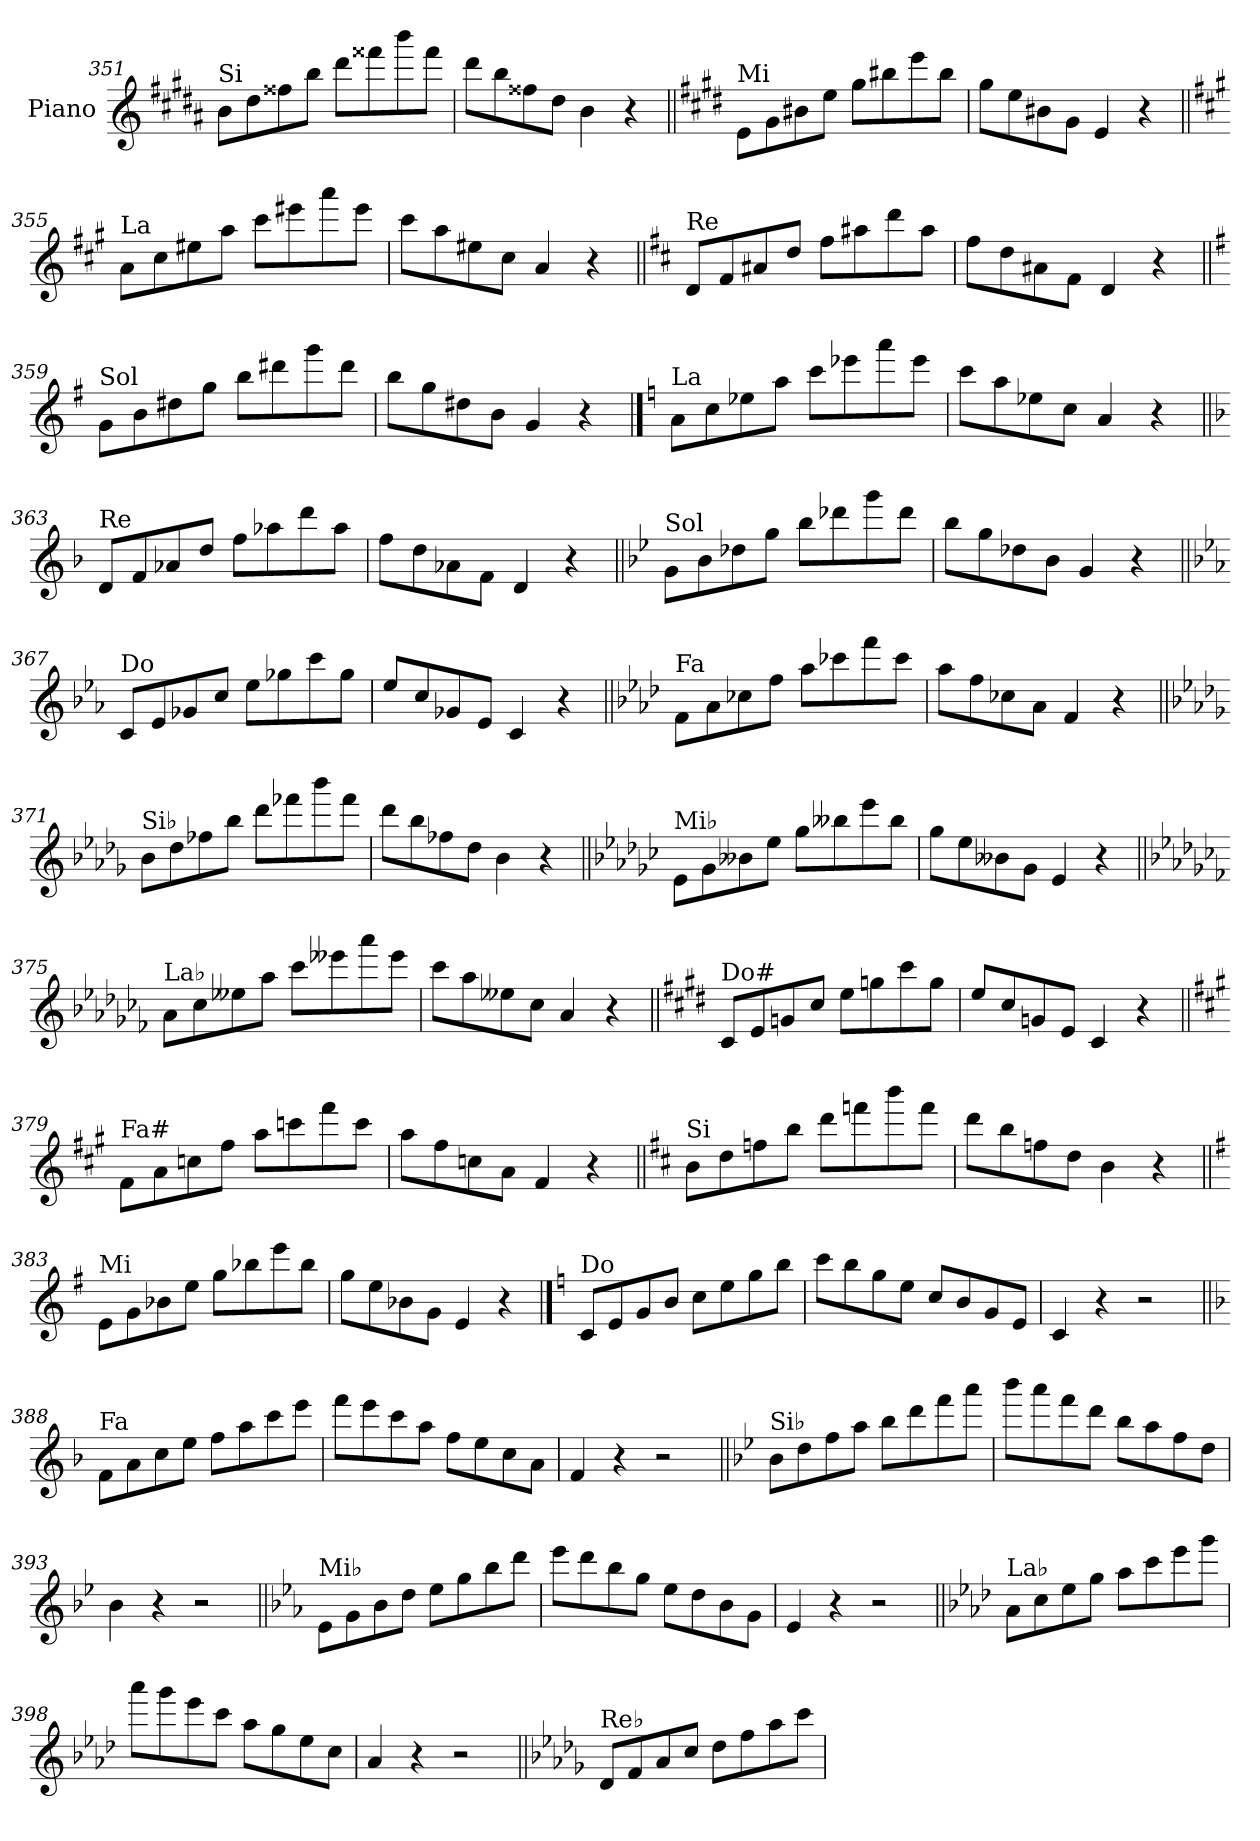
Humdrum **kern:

**kern
*part1
*staff1
*I"Piano
*I'Pno.
*clefG2
*k[f#c#g#d#a#]
=351
!LO:TX:a:t=Si
8b\L
8dd#\
8ff##X\
8bb\J
8ddd#\L
8fff##X\
8bbb\
8fff##\J
=352
8ddd#\L
8bb\
8ff##X\
8dd#\J
4b\
4r
=353||
*k[f#c#g#d#]
!LO:TX:a:t=Mi
8e\L
8g#\
8b#X\
8ee\J
8gg#\L
8bb#X\
8eee\
8bb#\J
=354
8gg#\L
8ee\
8b#X\
8g#\J
4e/
4r
!!LO:LB:g=z
=355||
*k[f#c#g#]
!LO:TX:a:t=La
8a\L
8cc#\
8ee#X\
8aa\J
8ccc#\L
8eee#X\
8aaa\
8eee#\J
=356
8ccc#\L
8aa\
8ee#X\
8cc#\J
4a/
4r
=357||
*k[f#c#]
!LO:TX:a:t=Re
8d/L
8f#/
8a#X/
8dd/J
8ff#\L
8aa#X\
8ddd\
8aa#\J
=358
8ff#\L
8dd\
8a#X\
8f#\J
4d/
4r
=359||
*k[f#]
!LO:TX:a:t=Sol
8g\L
8b\
8dd#X\
8gg\J
8bb\L
8ddd#X\
8ggg\
8ddd#\J
=360
8bb\L
8gg\
8dd#X\
8b\J
4g/
4r
!!LO:LB:g=z
==361
*k[]
!LO:TX:a:t=La
8a\L
8cc\
8ee-X\
8aa\J
8ccc\L
8eee-X\
8aaa\
8eee-\J
=362
8ccc\L
8aa\
8ee-X\
8cc\J
4a/
4r
=363||
*k[b-]
!LO:TX:a:t=Re
8d/L
8f/
8a-X/
8dd/J
8ff\L
8aa-X\
8ddd\
8aa-\J
=364
8ff\L
8dd\
8a-X\
8f\J
4d/
4r
=365||
*k[b-e-]
!LO:TX:a:t=Sol
8g\L
8b-\
8dd-X\
8gg\J
8bb-\L
8ddd-X\
8ggg\
8ddd-\J
=366
8bb-\L
8gg\
8dd-X\
8b-\J
4g/
4r
!!LO:LB:g=z
=367||
*k[b-e-a-]
!LO:TX:a:t=Do
8c/L
8e-/
8g-X/
8cc/J
8ee-\L
8gg-X\
8ccc\
8gg-\J
=368
8ee-/L
8cc/
8g-X/
8e-/J
4c/
4r
=369||
*k[b-e-a-d-]
!LO:TX:a:t=Fa
8f\L
8a-\
8cc-X\
8ff\J
8aa-\L
8ccc-X\
8fff\
8ccc-\J
=370
8aa-\L
8ff\
8cc-X\
8a-\J
4f/
4r
=371||
*k[b-e-a-d-g-]
!LO:TX:a:t=Si♭
8b-\L
8dd-\
8ff-X\
8bb-\J
8ddd-\L
8fff-X\
8bbb-\
8fff-\J
=372
8ddd-\L
8bb-\
8ff-X\
8dd-\J
4b-\
4r
!!LO:LB:g=z
=373||
*k[b-e-a-d-g-c-]
!LO:TX:a:t=Mi♭
8e-\L
8g-\
8b--X\
8ee-\J
8gg-\L
8bb--X\
8eee-\
8bb--\J
=374
8gg-\L
8ee-\
8b--X\
8g-\J
4e-/
4r
=375||
*k[b-e-a-d-g-c-f-]
!LO:TX:a:t=La♭
8a-\L
8cc-\
8ee--X\
8aa-\J
8ccc-\L
8eee--X\
8aaa-\
8eee--\J
=376
8ccc-\L
8aa-\
8ee--X\
8cc-\J
4a-/
4r
=377||
*k[f#c#g#d#]
!LO:TX:a:t=Do#
8c#/L
8e/
8gn/
8cc#/J
8ee\L
8ggn\
8ccc#\
8gg\J
=378
8ee/L
8cc#/
8gn/
8e/J
4c#/
4r
!!LO:LB:g=z
=379||
*k[f#c#g#]
!LO:TX:a:t=Fa#
8f#\L
8a\
8ccn\
8ff#\J
8aa\L
8cccn\
8fff#\
8ccc\J
=380
8aa\L
8ff#\
8ccn\
8a\J
4f#/
4r
=381||
*k[f#c#]
!LO:TX:a:t=Si
8b\L
8dd\
8ffn\
8bb\J
8ddd\L
8fffn\
8bbb\
8fff\J
=382
8ddd\L
8bb\
8ffn\
8dd\J
4b\
4r
=383||
*k[f#]
!LO:TX:a:t=Mi
8e\L
8g\
8b-X\
8ee\J
8gg\L
8bb-X\
8eee\
8bb-\J
=384
8gg\L
8ee\
8b-X\
8g\J
4e/
4r
!!LO:PB:g=z
==385
*k[]
!LO:TX:a:t=Do
8c/L
8e/
8g/
8b/J
8cc\L
8ee\
8gg\
8bb\J
=386
8ccc\L
8bb\
8gg\
8ee\J
8cc/L
8b/
8g/
8e/J
=387
4c/
4r
2r
=388||
*k[b-]
!LO:TX:a:t=Fa
8f\L
8a\
8cc\
8ee\J
8ff\L
8aa\
8ccc\
8eee\J
=389
8fff\L
8eee\
8ccc\
8aa\J
8ff\L
8ee\
8cc\
8a\J
=390
4f/
4r
2r
!!LO:LB:g=z
=391||
*k[b-e-]
!LO:TX:a:t=Si♭
8b-\L
8dd\
8ff\
8aa\J
8bb-\L
8ddd\
8fff\
8aaa\J
=392
8bbb-\L
8aaa\
8fff\
8ddd\J
8bb-\L
8aa\
8ff\
8dd\J
=393
4b-\
4r
2r
=394||
*k[b-e-a-]
!LO:TX:a:t=Mi♭
8e-\L
8g\
8b-\
8dd\J
8ee-\L
8gg\
8bb-\
8ddd\J
=395
8eee-\L
8ddd\
8bb-\
8gg\J
8ee-\L
8dd\
8b-\
8g\J
=396
4e-/
4r
2r
!!LO:LB:g=z
=397||
*k[b-e-a-d-]
!LO:TX:a:t=La♭
8a-\L
8cc\
8ee-\
8gg\J
8aa-\L
8ccc\
8eee-\
8ggg\J
=398
8aaa-\L
8ggg\
8eee-\
8ccc\J
8aa-\L
8gg\
8ee-\
8cc\J
=399
4a-/
4r
2r
=400||
*k[b-e-a-d-g-]
!LO:TX:a:t=Re♭
8d-/L
8f/
8a-/
8cc/J
8dd-\L
8ff\
8aa-\
8ccc\J
=
*-
